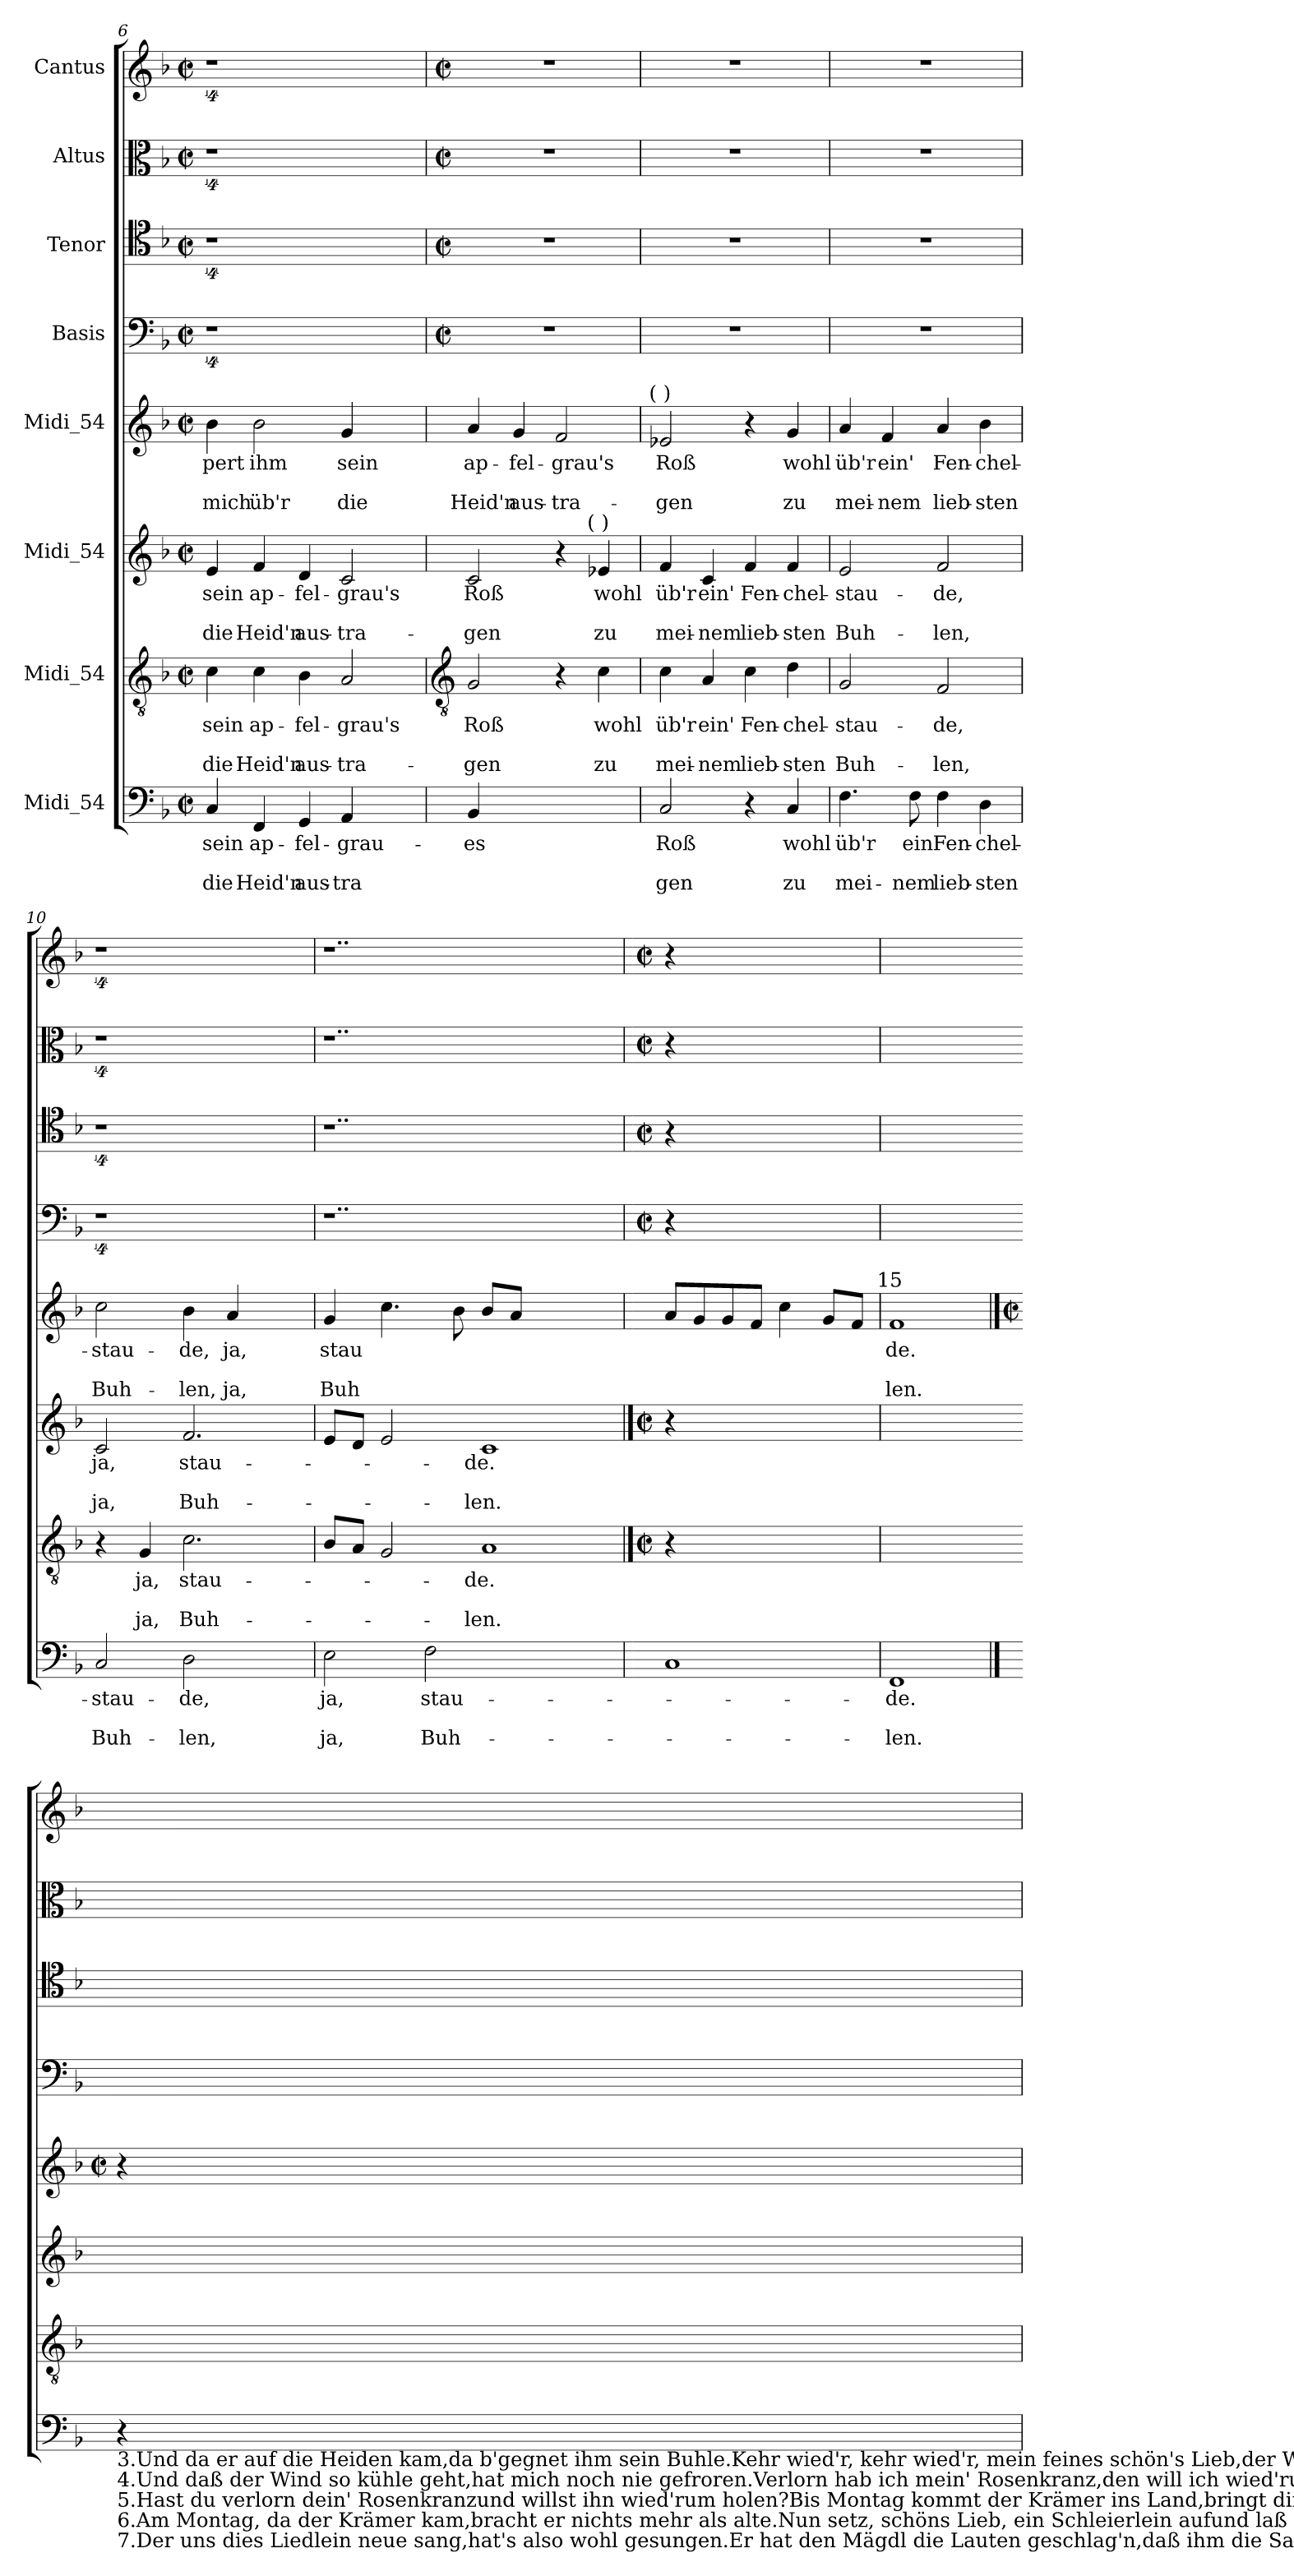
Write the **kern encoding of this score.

**kern	**text	**text	**text	**kern	**text	**text	**text	**kern	**text	**text	**text	**kern	**text	**text	**text	**kern	**kern	**kern	**kern
*part8	*part8	*part8	*part8	*part7	*part7	*part7	*part7	*part6	*part6	*part6	*part6	*part5	*part5	*part5	*part5	*part4	*part3	*part2	*part1
*staff8	*staff8	*staff8	*staff8	*staff7	*staff7	*staff7	*staff7	*staff6	*staff6	*staff6	*staff6	*staff5	*staff5	*staff5	*staff5	*staff4	*staff3	*staff2	*staff1
*I"Midi_54	*	*	*	*I"Midi_54	*	*	*	*I"Midi_54	*	*	*	*I"Midi_54	*	*	*	*I"Basis	*I"Tenor	*I"Altus	*I"Cantus
*clefF4	*	*	*	*clefGv2	*	*	*	*clefG2	*	*	*	*clefG2	*	*	*	*clefF4	*clefC4	*clefC3	*clefG2
*k[b-]	*	*	*	*k[b-]	*	*	*	*k[b-]	*	*	*	*k[b-]	*	*	*	*k[b-]	*k[b-]	*k[b-]	*k[b-]
*F:	*	*	*	*F:	*	*	*	*F:	*	*	*	*F:	*	*	*	*F:	*F:	*F:	*F:
*M2/2	*	*	*	*M2/2	*	*	*	*M2/2	*	*	*	*M2/2	*	*	*	*M2/2	*M2/2	*M2/2	*M2/2
*met(c|)	*	*	*	*met(c|)	*	*	*	*met(c|)	*	*	*	*met(c|)	*	*	*	*met(c|)	*met(c|)	*met(c|)	*met(c|)
=6	=6	=6	=6	=6	=6	=6	=6	=6	=6	=6	=6	=6	=6	=6	=6	=6	=6	=6	=6
!	!LO:LY:b	!	!LO:LY:b	!	!LO:LY:b	!	!LO:LY:b	!	!LO:LY:b	!	!LO:LY:b	!	!LO:LY:b	!	!LO:LY:b	!	!	!	!
4C	sein	.	die	4c	sein	.	die	4e	sein	.	die	4b-	pert	.	mich	4%5r	4%5r	4%5r	4%5r
!	!LO:LY:b	!	!LO:LY:b	!	!LO:LY:b	!	!LO:LY:b	!	!LO:LY:b	!	!LO:LY:b	!	!LO:LY:b	!	!LO:LY:b	!	!	!	!
4FF	ap-	.	-Heid'n	4c	ap-	.	-Heid'n	4f	ap-	.	-Heid'n	2b-	ihm	.	üb'r	.	.	.	.
!	!LO:LY:b	!	!LO:LY:b	!	!LO:LY:b	!	!LO:LY:b	!	!LO:LY:b	!	!LO:LY:b	!	!	!	!	!	!	!	!
4GG	fel-	.	-aus-	4B-	fel-	.	-aus-	4d	fel-	.	-aus-	.	.	.	.	.	.	.	.
!	!LO:LY:b	!	!LO:LY:b	!	!LO:LY:b	!	!LO:LY:b	!	!LO:LY:b	!	!LO:LY:b	!	!LO:LY:b	!	!LO:LY:b	!	!	!	!
4AA	-grau-	.	-tra	2A	-grau's	.	tra-	2c	-grau's	.	tra-	4g	sein	.	die	.	.	.	.
4ryy	.	.	.	.	.	.	.	.	.	.	.	4ryy	.	.	.	.	.	.	.
!!LO:LB:g=z
=7	=7	=7	=7	=7	=7	=7	=7	=7	=7	=7	=7	=7	=7	=7	=7	=7	=7	=7	=7
*	*	*	*	*clefGv2	*	*	*	*	*	*	*	*	*	*	*	*	*	*	*
*	*	*	*	*	*	*	*	*	*	*	*	*	*	*	*	*M2/2	*M2/2	*M2/2	*M2/2
*	*	*	*	*	*	*	*	*	*	*	*	*	*	*	*	*met(c|)	*met(c|)	*met(c|)	*met(c|)
!	!LO:LY:b	!	!LO:LY:b	!	!LO:LY:b	!	!LO:LY:b	!	!LO:LY:b	!	!LO:LY:b	!	!LO:LY:b	!	!LO:LY:b	!	!	!	!
4BB-	es	.	-	2G	-Roß	.	gen	2c	-Roß	.	gen	4a	ap-	.	-Heid'n	1r	1r	1r	1r
!	!	!	!	!	!	!	!	!	!	!	!	!	!LO:LY:b	!	!LO:LY:b	!	!	!	!
2.ryy	.	.	.	.	.	.	.	.	.	.	.	4g	fel-	.	-aus-	.	.	.	.
!	!	!	!	!	!	!	!	!	!	!	!	!	!LO:LY:b	!	!LO:LY:b	!	!	!	!
.	.	.	.	4r	.	.	.	4r	.	.	.	2f	-grau's	.	tra-	.	.	.	.
!	!	!	!	!	!	!	!	!LO:TX:a:cj:t=(   )	!	!	!	!	!	!	!	!	!	!	!
!	!	!	!	!	!LO:LY:b	!	!LO:LY:b	!	!LO:LY:b	!	!LO:LY:b	!	!	!	!	!	!	!	!
.	.	.	.	4c	wohl	.	zu	4e-	wohl	.	zu	.	.	.	.	.	.	.	.
!!LO:LB:g=z
=8	=8	=8	=8	=8	=8	=8	=8	=8	=8	=8	=8	=8	=8	=8	=8	=8	=8	=8	=8
!	!	!	!	!	!	!	!	!	!	!	!	!LO:TX:a:cj:t=(   )	!	!	!	!	!	!	!
!	!LO:LY:b	!	!LO:LY:b	!	!LO:LY:b	!	!LO:LY:b	!	!LO:LY:b	!	!LO:LY:b	!	!LO:LY:b	!	!LO:LY:b	!	!	!	!
2C	Roß	.	gen	4c	üb'r	.	mei-	4f	üb'r	.	mei-	2e-X	-Roß	.	gen	1r	1r	1r	1r
!	!	!	!	!	!LO:LY:b	!	!LO:LY:b	!	!LO:LY:b	!	!LO:LY:b	!	!	!	!	!	!	!	!
.	.	.	.	4A	-ein'	.	nem	4c	-ein'	.	nem	.	.	.	.	.	.	.	.
!	!	!	!	!	!LO:LY:b	!	!LO:LY:b	!	!LO:LY:b	!	!LO:LY:b	!	!	!	!	!	!	!	!
4r	.	.	.	4c	Fen-	.	-lieb-	4f	Fen-	.	-lieb-	4r	.	.	.	.	.	.	.
!	!LO:LY:b	!	!LO:LY:b	!	!LO:LY:b	!	!LO:LY:b	!	!LO:LY:b	!	!LO:LY:b	!	!LO:LY:b	!	!LO:LY:b	!	!	!	!
4C	wohl	.	zu	4d	-chel-	.	-sten	4f	-chel-	.	-sten	4g	wohl	.	zu	.	.	.	.
=9	=9	=9	=9	=9	=9	=9	=9	=9	=9	=9	=9	=9	=9	=9	=9	=9	=9	=9	=9
!	!LO:LY:b	!	!LO:LY:b	!	!LO:LY:b	!	!LO:LY:b	!	!LO:LY:b	!	!LO:LY:b	!	!LO:LY:b	!	!LO:LY:b	!	!	!	!
4.F	üb'r	.	mei-	2G	stau-	.	-Buh-	2e	stau-	.	-Buh-	4a	üb'r	.	mei-	1r	1r	1r	1r
!	!	!	!	!	!	!	!	!	!	!	!	!	!LO:LY:b	!	!LO:LY:b	!	!	!	!
.	.	.	.	.	.	.	.	.	.	.	.	4f	-ein'	.	nem	.	.	.	.
!	!LO:LY:b	!	!LO:LY:b	!	!	!	!	!	!	!	!	!	!	!	!	!	!	!	!
8F	-ein	.	nem	.	.	.	.	.	.	.	.	.	.	.	.	.	.	.	.
!	!LO:LY:b	!	!LO:LY:b	!	!LO:LY:b	!	!LO:LY:b	!	!LO:LY:b	!	!LO:LY:b	!	!LO:LY:b	!	!LO:LY:b	!	!	!	!
4F	Fen-	.	-lieb-	2F	-de,	.	len,	2f	-de,	.	len,	4a	Fen-	.	-lieb-	.	.	.	.
!	!LO:LY:b	!	!LO:LY:b	!	!	!	!	!	!	!	!	!	!LO:LY:b	!	!LO:LY:b	!	!	!	!
4D	-chel-	.	-sten	.	.	.	.	.	.	.	.	4b-	-chel-	.	-sten	.	.	.	.
=10	=10	=10	=10	=10	=10	=10	=10	=10	=10	=10	=10	=10	=10	=10	=10	=10	=10	=10	=10
!	!LO:LY:b	!	!LO:LY:b	!	!	!	!	!	!LO:LY:b	!	!LO:LY:b	!	!LO:LY:b	!	!LO:LY:b	!	!	!	!
2C	stau-	.	-Buh-	4r	.	.	.	2c	ja,	.	ja,	2cc	stau-	.	-Buh-	4%5r	4%5r	4%5r	4%5r
!	!	!	!	!	!LO:LY:b	!	!LO:LY:b	!	!	!	!	!	!	!	!	!	!	!	!
.	.	.	.	4G	ja,	.	ja,	.	.	.	.	.	.	.	.	.	.	.	.
!	!LO:LY:b	!	!LO:LY:b	!	!LO:LY:b	!	!LO:LY:b	!	!LO:LY:b	!	!LO:LY:b	!	!LO:LY:b	!	!LO:LY:b	!	!	!	!
2D	-de,	.	len,	2.c	-stau-	.	-Buh-	2.f	-stau-	.	-Buh-	4b-	-de,	.	len,	.	.	.	.
!	!	!	!	!	!	!	!	!	!	!	!	!	!LO:LY:b	!	!LO:LY:b	!	!	!	!
.	.	.	.	.	.	.	.	.	.	.	.	4a	ja,	.	ja,	.	.	.	.
4ryy	.	.	.	.	.	.	.	.	.	.	.	4ryy	.	.	.	.	.	.	.
=10	=10	=10	=10	=10	=10	=10	=10	=10	=10	=10	=10	=10	=10	=10	=10	=10	=10	=10	=10
!	!LO:LY:b	!	!LO:LY:b	!	!	!	!	!	!	!	!	!	!LO:LY:b	!	!LO:LY:b	!	!	!	!
2E	ja,	.	ja,	8B-L	.	.	.	8eL	.	.	.	4g	-stau	.	Buh	1..r	1..r	1..r	1..r
.	.	.	.	8AJ	.	.	.	8dJ	.	.	.	.	.	.	.	.	.	.	.
.	.	.	.	2G	.	.	.	2e	.	.	.	4.cc	.	.	.	.	.	.	.
!	!LO:LY:b	!	!LO:LY:b	!	!	!	!	!	!	!	!	!	!	!	!	!	!	!	!
2F	-stau-	.	-Buh-	.	.	.	.	.	.	.	.	.	.	.	.	.	.	.	.
.	.	.	.	.	.	.	.	.	.	.	.	8b-	.	.	.	.	.	.	.
!	!	!	!	!	!LO:LY:b	!	!LO:LY:b	!	!LO:LY:b	!	!LO:LY:b	!	!	!	!	!	!	!	!
.	.	.	.	1A	-de.	.	len.	1c	-de.	.	len.	8b-L	.	.	.	.	.	.	.
.	.	.	.	.	.	.	.	.	.	.	.	8aJ	.	.	.	.	.	.	.
2.ryy	.	.	.	.	.	.	.	.	.	.	.	2.ryy	.	.	.	.	.	.	.
!!LO:LB:g=z
=11	=11	=11	=11	==11	=11	=11	=11	==11	=11	=11	=11	=11	=11	=11	=11	=11	=11	=11	=11
*	*	*	*	*M2/2	*	*	*	*M2/2	*	*	*	*	*	*	*	*M2/2	*M2/2	*M2/2	*M2/2
*	*	*	*	*met(c|)	*	*	*	*met(c|)	*	*	*	*	*	*	*	*met(c|)	*met(c|)	*met(c|)	*met(c|)
1C	.	.	.	4r	.	.	.	4r	.	.	.	8aL	.	.	.	4r	4r	4r	4r
.	.	.	.	.	.	.	.	.	.	.	.	8g	.	.	.	.	.	.	.
.	.	.	.	2.ryy	.	.	.	2.ryy	.	.	.	8g	.	.	.	2.ryy	2.ryy	2.ryy	2.ryy
.	.	.	.	.	.	.	.	.	.	.	.	8fJ	.	.	.	.	.	.	.
.	.	.	.	.	.	.	.	.	.	.	.	4cc	.	.	.	.	.	.	.
.	.	.	.	.	.	.	.	.	.	.	.	8gL	.	.	.	.	.	.	.
.	.	.	.	.	.	.	.	.	.	.	.	8fJ	.	.	.	.	.	.	.
=	=	=	=	=	=	=	=	=	=	=	=	=	=	=	=	=	=	=	=
!	!	!	!	!	!	!	!	!	!	!	!	!LO:TX:a:cj:t=15	!	!	!	!	!	!	!
!	!LO:LY:b	!	!LO:LY:b	!	!	!	!	!	!	!	!	!	!LO:LY:b	!	!LO:LY:b	!	!	!	!
1FF	-de.	.	len.	1ryy	.	.	.	1ryy	.	.	.	1f	de.	.	len.	1ryy	1ryy	1ryy	1ryy
!!LO:LB:g=z
==	=	=	=	=	=	=	=	=	=	=	=	==	=	=	=	=	=	=	=
*	*	*	*	*	*	*	*	*	*	*	*	*M2/2	*	*	*	*	*	*	*
*	*	*	*	*	*	*	*	*	*	*	*	*met(c|)	*	*	*	*	*	*	*
!LO:TX:b:t=3.Und da er auf die Heiden kam,da b'gegnet ihm  sein Buhle.Kehr wied'r, kehr wied'r, mein feines schön's Lieb,der Wind, der weht so kühle, ja, kühle.	!	!	!	!	!	!	!	!	!	!	!	!	!	!	!	!	!	!	!
!LO:TX:b:t=4.Und daß der Wind so kühle geht,hat mich noch nie gefroren.Verlorn hab ich mein' Rosenkranz,den will ich wied'rum  holen, ja, holen.	!	!	!	!	!	!	!	!	!	!	!	!	!	!	!	!	!	!	!
!LO:TX:b:t=5.Hast du verlorn dein' Rosenkranzund willst ihn wied'rum  holen?Bis Montag kommt der Krämer ins Land,bringt dir, schön's Lieb, ein' neuen, ja, neuen.	!	!	!	!	!	!	!	!	!	!	!	!	!	!	!	!	!	!	!
!LO:TX:b:t=6.Am Montag, da der Krämer kam,bracht er nichts mehr als alte.Nun setz, schöns Lieb, ein Schleierlein aufund laß den lieb'n Gott walten, ja, walten.	!	!	!	!	!	!	!	!	!	!	!	!	!	!	!	!	!	!	!
!LO:TX:b:t=7.Der uns dies Liedlein neue sang,hat's also wohl gesungen.Er hat den Mägdl die Lauten geschlag'n,daß ihm die Sait'n zersprungen, ja, -sprungen.	!	!	!	!	!	!	!	!	!	!	!	!	!	!	!	!	!	!	!
4r	.	.	.	1ryy	.	.	.	1ryy	.	.	.	4r	.	.	.	1ryy	1ryy	1ryy	1ryy
2.ryy	.	.	.	.	.	.	.	.	.	.	.	2.ryy	.	.	.	.	.	.	.
=	=	=	=	=	=	=	=	=	=	=	=	=	=	=	=	=	=	=	=
*-	*-	*-	*-	*-	*-	*-	*-	*-	*-	*-	*-	*-	*-	*-	*-	*-	*-	*-	*-
